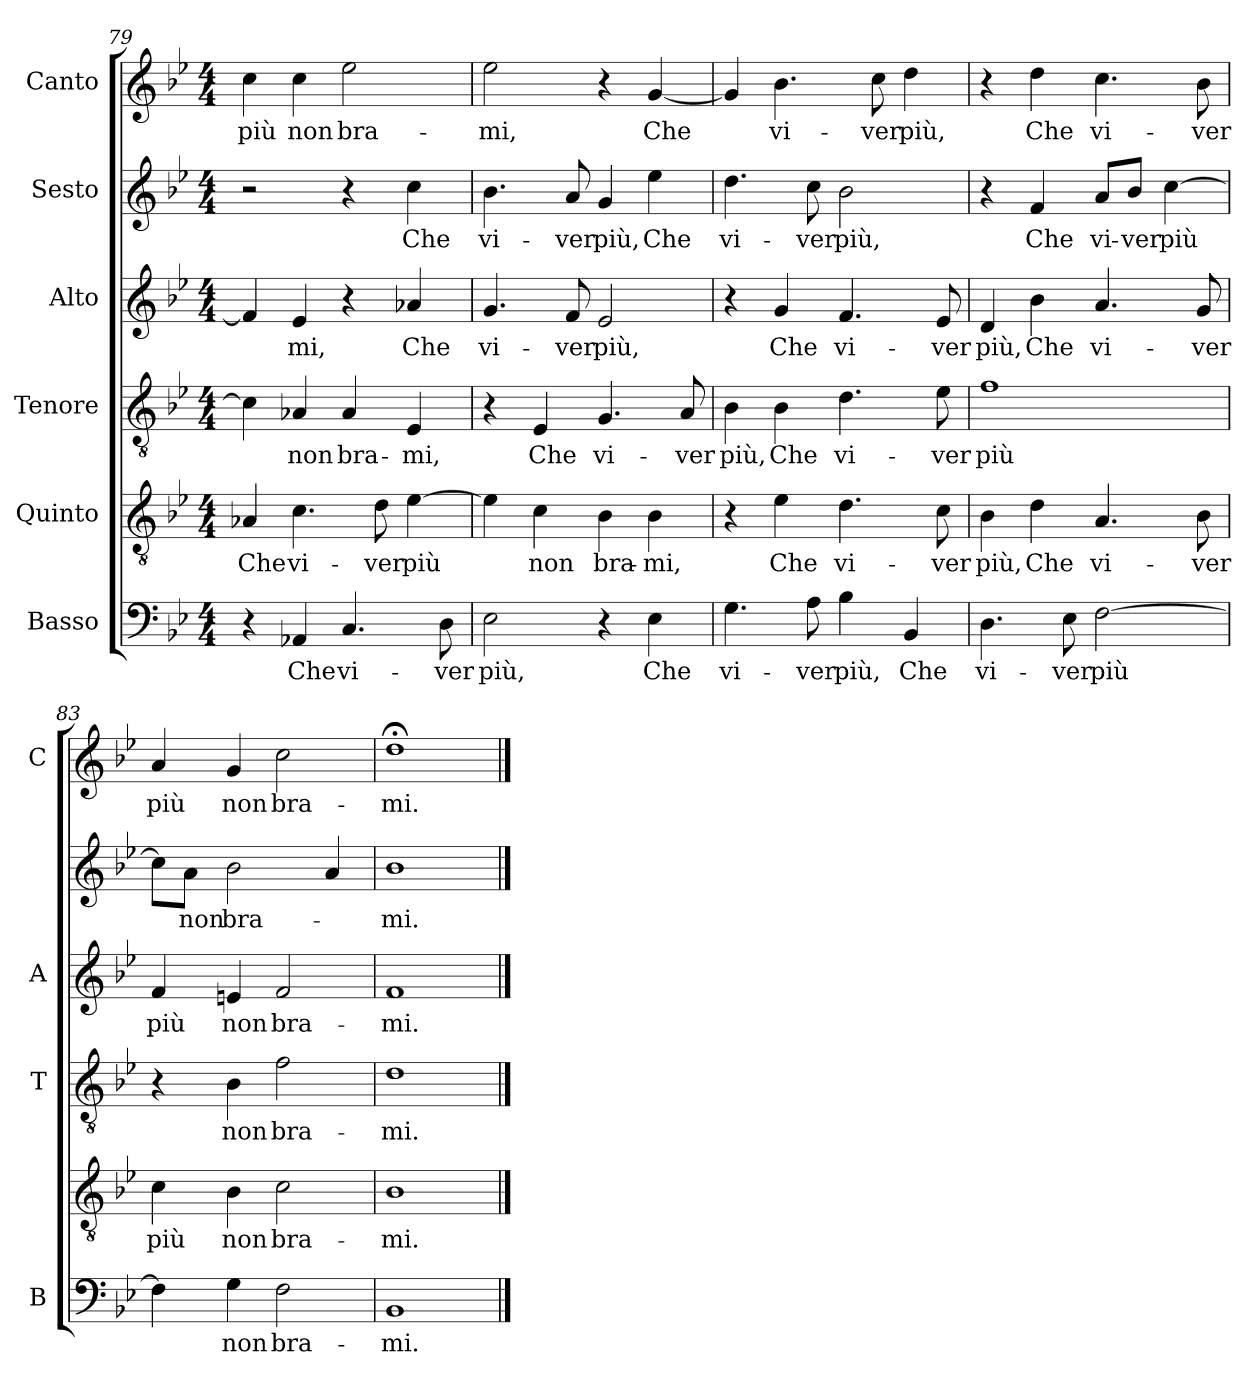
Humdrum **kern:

**kern	**text	**kern	**text	**kern	**text	**kern	**text	**kern	**text	**kern	**text
*part6	*part6	*part5	*part5	*part4	*part4	*part3	*part3	*part2	*part2	*part1	*part1
*staff6	*staff6	*staff5	*staff5	*staff4	*staff4	*staff3	*staff3	*staff2	*staff2	*staff1	*staff1
*I"Basso	*	*I"Quinto	*	*I"Tenore	*	*I"Alto	*	*I"Sesto	*	*I"Canto	*
*I'B	*	*	*	*I'T	*	*I'A	*	*	*	*I'C	*
!!LO:LB:g=z
*clefF4	*	*clefGv2	*	*clefGv2	*	*clefG2	*	*clefG2	*	*clefG2	*
*k[b-e-]	*	*k[b-e-]	*	*k[b-e-]	*	*k[b-e-]	*	*k[b-e-]	*	*k[b-e-]	*
*B-:	*	*B-:	*	*B-:	*	*B-:	*	*B-:	*	*B-:	*
*M4/4	*	*M4/4	*	*M4/4	*	*M4/4	*	*M4/4	*	*M4/4	*
=79	=79	=79	=79	=79	=79	=79	=79	=79	=79	=79	=79
!	!	!	!LO:LY:b	!	!	!	!	!	!	!	!LO:LY:b
4r	.	4A-X/	Che	4c\]	.	4f/]	.	2r	.	4cc\	più
!	!LO:LY:b	!	!LO:LY:b	!	!LO:LY:b	!	!LO:LY:b	!	!	!	!LO:LY:b
4AA-X/	Che	4.c\	vi-	4A-X/	non	4e-/	-mi,	.	.	4cc\	non
!	!LO:LY:b	!	!	!	!LO:LY:b	!	!	!	!	!	!LO:LY:b
4.C/	vi-	.	.	4A-/	bra-	4r	.	4r	.	2ee-\	bra-
!	!	!	!LO:LY:b	!	!	!	!	!	!	!	!
.	.	8d\	-ver	.	.	.	.	.	.	.	.
!	!	!	!LO:LY:b	!	!LO:LY:b	!	!LO:LY:b	!	!LO:LY:b	!	!
.	.	[4e-\	più	4E-/	-mi,	4a-X/	Che	4cc\	Che	.	.
!	!LO:LY:b	!	!	!	!	!	!	!	!	!	!
8D\	-ver	.	.	.	.	.	.	.	.	.	.
=80	=80	=80	=80	=80	=80	=80	=80	=80	=80	=80	=80
!	!LO:LY:b	!	!	!	!	!	!LO:LY:b	!	!LO:LY:b	!	!LO:LY:b
2E-\	più,	4e-\]	.	4r	.	4.g/	vi-	4.b-\	vi-	2ee-\	-mi,
!	!	!	!LO:LY:b	!	!LO:LY:b	!	!	!	!	!	!
.	.	4c\	non	4E-/	Che	.	.	.	.	.	.
!	!	!	!	!	!	!	!LO:LY:b	!	!LO:LY:b	!	!
.	.	.	.	.	.	8f/	-ver	8a/	-ver	.	.
!	!	!	!LO:LY:b	!	!LO:LY:b	!	!LO:LY:b	!	!LO:LY:b	!	!
4r	.	4B-\	bra-	4.G/	vi-	2e-/	più,	4g/	più,	4r	.
!	!LO:LY:b	!	!LO:LY:b	!	!	!	!	!	!LO:LY:b	!	!LO:LY:b
4E-\	Che	4B-\	-mi,	.	.	.	.	4ee-\	Che	[4g/	Che
!	!	!	!	!	!LO:LY:b	!	!	!	!	!	!
.	.	.	.	8A/	-ver	.	.	.	.	.	.
=81	=81	=81	=81	=81	=81	=81	=81	=81	=81	=81	=81
!	!LO:LY:b	!	!	!	!LO:LY:b	!	!	!	!LO:LY:b	!	!
4.G\	vi-	4r	.	4B-\	più,	4r	.	4.dd\	vi-	4g/]	.
!	!	!	!LO:LY:b	!	!LO:LY:b	!	!LO:LY:b	!	!	!	!LO:LY:b
.	.	4e-\	Che	4B-\	Che	4g/	Che	.	.	4.b-\	vi-
!	!LO:LY:b	!	!	!	!	!	!	!	!LO:LY:b	!	!
8A\	-ver	.	.	.	.	.	.	8cc\	-ver	.	.
!	!LO:LY:b	!	!LO:LY:b	!	!LO:LY:b	!	!LO:LY:b	!	!LO:LY:b	!	!
4B-\	più,	4.d\	vi-	4.d\	vi-	4.f/	vi-	2b-\	più,	.	.
!	!	!	!	!	!	!	!	!	!	!	!LO:LY:b
.	.	.	.	.	.	.	.	.	.	8cc\	-ver
!	!LO:LY:b	!	!	!	!	!	!	!	!	!	!LO:LY:b
4BB-/	Che	.	.	.	.	.	.	.	.	4dd\	più,
!	!	!	!LO:LY:b	!	!LO:LY:b	!	!LO:LY:b	!	!	!	!
.	.	8c\	-ver	8e-\	-ver	8e-/	-ver	.	.	.	.
=82	=82	=82	=82	=82	=82	=82	=82	=82	=82	=82	=82
!	!LO:LY:b	!	!LO:LY:b	!	!LO:LY:b	!	!LO:LY:b	!	!	!	!
4.D\	vi-	4B-\	più,	1f	più	4d/	più,	4r	.	4r	.
!	!	!	!LO:LY:b	!	!	!	!LO:LY:b	!	!LO:LY:b	!	!LO:LY:b
.	.	4d\	Che	.	.	4b-\	Che	4f/	Che	4dd\	Che
!	!LO:LY:b	!	!	!	!	!	!	!	!	!	!
8E-\	-ver	.	.	.	.	.	.	.	.	.	.
!	!LO:LY:b	!	!LO:LY:b	!	!	!	!LO:LY:b	!	!LO:LY:b	!	!LO:LY:b
[2F\	più	4.A/	vi-	.	.	4.a/	vi-	8a/L	vi-	4.cc\	vi-
!	!	!	!	!	!	!	!	!	!LO:LY:b	!	!
.	.	.	.	.	.	.	.	8b-/J	-ver	.	.
!	!	!	!	!	!	!	!	!	!LO:LY:b	!	!
.	.	.	.	.	.	.	.	[4cc\	più	.	.
!	!	!	!LO:LY:b	!	!	!	!LO:LY:b	!	!	!	!LO:LY:b
.	.	8B-\	-ver	.	.	8g/	-ver	.	.	8b-\	-ver
=83	=83	=83	=83	=83	=83	=83	=83	=83	=83	=83	=83
!	!	!	!LO:LY:b	!	!	!	!LO:LY:b	!	!	!	!LO:LY:b
4F\]	.	4c\	più	4r	.	4f/	più	8cc\L]	.	4a/	più
!	!	!	!	!	!	!	!	!	!LO:LY:b	!	!
.	.	.	.	.	.	.	.	8a\J	non	.	.
!	!LO:LY:b	!	!LO:LY:b	!	!LO:LY:b	!	!LO:LY:b	!	!LO:LY:b	!	!LO:LY:b
4G\	non	4B-\	non	4B-\	non	4en/	non	2b-\	bra-	4g/	non
!	!LO:LY:b	!	!LO:LY:b	!	!LO:LY:b	!	!LO:LY:b	!	!	!	!LO:LY:b
2F\	bra-	2c\	bra-	2f\	bra-	2f/	bra-	.	.	2cc\	bra-
.	.	.	.	.	.	.	.	4a/	.	.	.
=84	=84	=84	=84	=84	=84	=84	=84	=84	=84	=84	=84
!	!LO:LY:b	!	!LO:LY:b	!	!LO:LY:b	!	!LO:LY:b	!	!LO:LY:b	!	!LO:LY:b
1BB-	-mi.	1B-	-mi.	1d	-mi.	1f	-mi.	1b-	-mi.	1dd;<	-mi.
==	==	==	==	==	==	==	==	==	==	==	==
*-	*-	*-	*-	*-	*-	*-	*-	*-	*-	*-	*-
